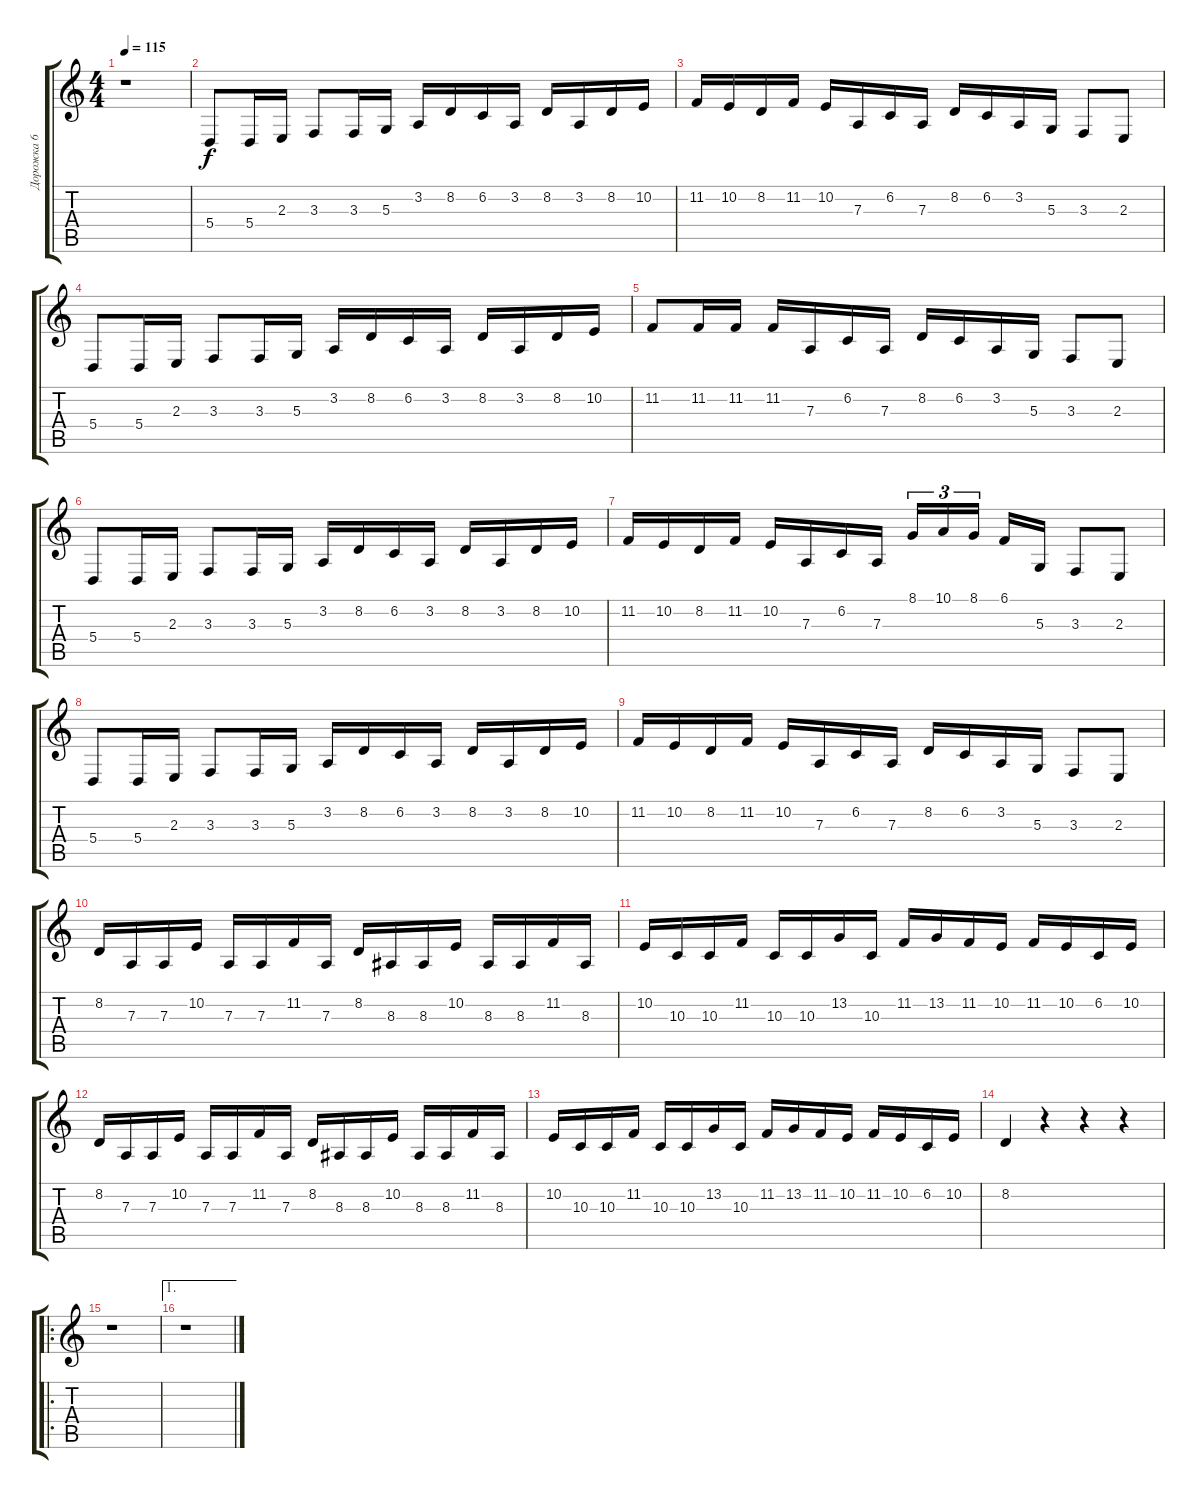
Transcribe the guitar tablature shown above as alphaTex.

\track ("Дорожка 6" "Дорожка 6") {instrument bagpipe}
\staff {score tabs}
\tuning (B3 Gb3 D3 A2 E2 B1) {hide}
\ts (4 4)
\tempo 115
\clef g2
\ks c
r.1{dy f} |
5.4.8 5.4.16 2.3.16 3.3.8 3.3.16 5.3.16 3.2.16 8.2.16 6.2.16 3.2.16 8.2.16 3.2.16 8.2.16 10.2.16 |
11.2.16 10.2.16 8.2.16 11.2.16 10.2.16 7.3.16 6.2.16 7.3.16 8.2.16 6.2.16 3.2.16 5.3.16 3.3.8 2.3.8 |
5.4.8 5.4.16 2.3.16 3.3.8 3.3.16 5.3.16 3.2.16 8.2.16 6.2.16 3.2.16 8.2.16 3.2.16 8.2.16 10.2.16 |
11.2.8 11.2.16 11.2.16 11.2.16 7.3.16 6.2.16 7.3.16 8.2.16 6.2.16 3.2.16 5.3.16 3.3.8 2.3.8 |
5.4.8 5.4.16 2.3.16 3.3.8 3.3.16 5.3.16 3.2.16 8.2.16 6.2.16 3.2.16 8.2.16 3.2.16 8.2.16 10.2.16 |
11.2.16 10.2.16 8.2.16 11.2.16 10.2.16 7.3.16 6.2.16 7.3.16 8.1.16{tu (3 2)} 10.1.16{tu (3 2)} 8.1.16{tu (3 2) beam splitsecondary} 6.1.16 5.3.16 3.3.8 2.3.8 |
5.4.8 5.4.16 2.3.16 3.3.8 3.3.16 5.3.16 3.2.16 8.2.16 6.2.16 3.2.16 8.2.16 3.2.16 8.2.16 10.2.16 |
11.2.16 10.2.16 8.2.16 11.2.16 10.2.16 7.3.16 6.2.16 7.3.16 8.2.16 6.2.16 3.2.16 5.3.16 3.3.8 2.3.8 |
8.2.16 7.3.16 7.3.16 10.2.16 7.3.16 7.3.16 11.2.16 7.3.16 8.2.16 8.3.16 8.3.16 10.2.16 8.3.16 8.3.16 11.2.16 8.3.16 |
10.2.16 10.3.16 10.3.16 11.2.16 10.3.16 10.3.16 13.2.16 10.3.16 11.2.16 13.2.16 11.2.16 10.2.16 11.2.16 10.2.16 6.2.16 10.2.16 |
8.2.16 7.3.16 7.3.16 10.2.16 7.3.16 7.3.16 11.2.16 7.3.16 8.2.16 8.3.16 8.3.16 10.2.16 8.3.16 8.3.16 11.2.16 8.3.16 |
10.2.16 10.3.16 10.3.16 11.2.16 10.3.16 10.3.16 13.2.16 10.3.16 11.2.16 13.2.16 11.2.16 10.2.16 11.2.16 10.2.16 6.2.16 10.2.16 |
8.2.4 r.4 r.4 r.4 |
\ro
r.1 |
\ae 1
r.1
